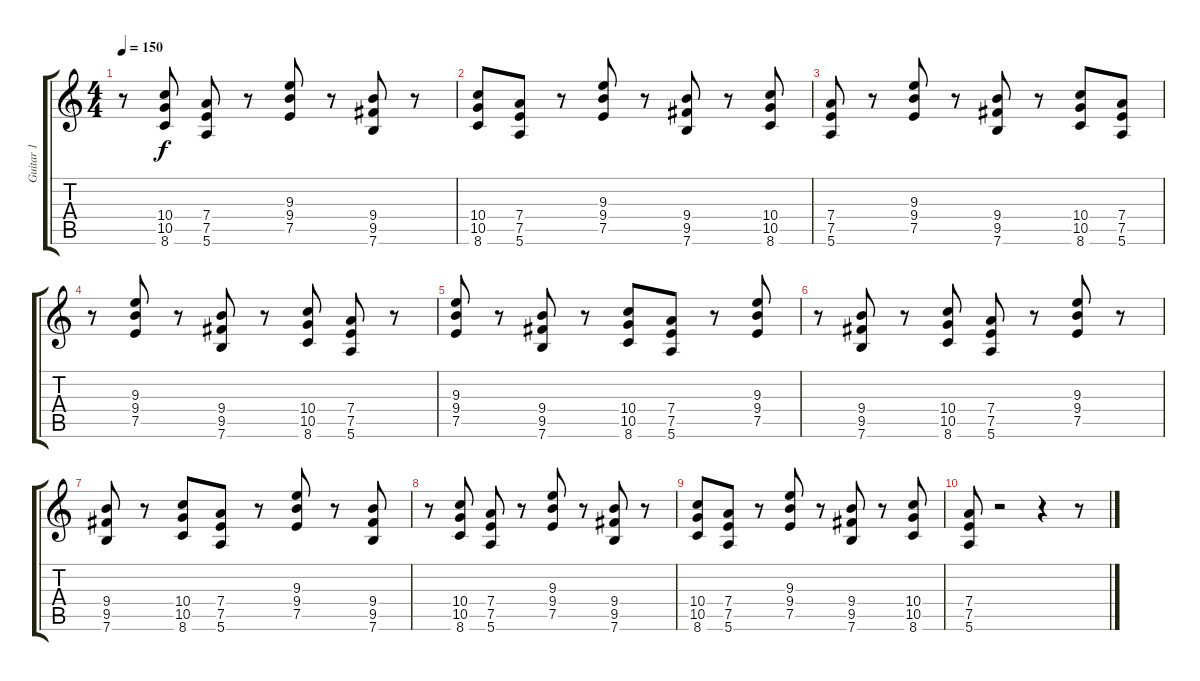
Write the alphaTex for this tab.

\track ("Guitar 1" "Guitar 1") {instrument distortionguitar}
\staff {score tabs}
\tuning (E4 B3 G3 D3 A2 E2) {hide}
\ts (4 4)
\tempo 150
\clef g2
\ks c
r.8{dy f} (10.4 10.5 8.6).8 (7.4 7.5 5.6).8 r.8 (9.3 9.4 7.5).8 r.8 (9.4 9.5 7.6).8 r.8 |
(10.4 10.5 8.6).8 (7.4 7.5 5.6).8 r.8 (9.3 9.4 7.5).8 r.8 (9.4 9.5 7.6).8 r.8 (10.4 10.5 8.6).8 |
(7.4 7.5 5.6).8 r.8 (9.3 9.4 7.5).8 r.8 (9.4 9.5 7.6).8 r.8 (10.4 10.5 8.6).8 (7.4 7.5 5.6).8 |
r.8 (9.3 9.4 7.5).8 r.8 (9.4 9.5 7.6).8 r.8 (10.4 10.5 8.6).8 (7.4 7.5 5.6).8 r.8 |
(9.3 9.4 7.5).8{volume 16 instrument distortionguitar} r.8 (9.4 9.5 7.6).8 r.8 (10.4 10.5 8.6).8 (7.4 7.5 5.6).8 r.8 (9.3 9.4 7.5).8 |
r.8 (9.4 9.5 7.6).8 r.8 (10.4 10.5 8.6).8 (7.4 7.5 5.6).8 r.8 (9.3 9.4 7.5).8 r.8 |
(9.4 9.5 7.6).8 r.8 (10.4 10.5 8.6).8 (7.4 7.5 5.6).8 r.8 (9.3 9.4 7.5).8 r.8 (9.4 9.5 7.6).8 |
r.8 (10.4 10.5 8.6).8 (7.4 7.5 5.6).8 r.8 (9.3 9.4 7.5).8 r.8 (9.4 9.5 7.6).8 r.8 |
(10.4 10.5 8.6).8 (7.4 7.5 5.6).8 r.8 (9.3 9.4 7.5).8 r.8 (9.4 9.5 7.6).8 r.8 (10.4 10.5 8.6).8 |
(7.4 7.5 5.6).8 r.2 r.4 r.8
